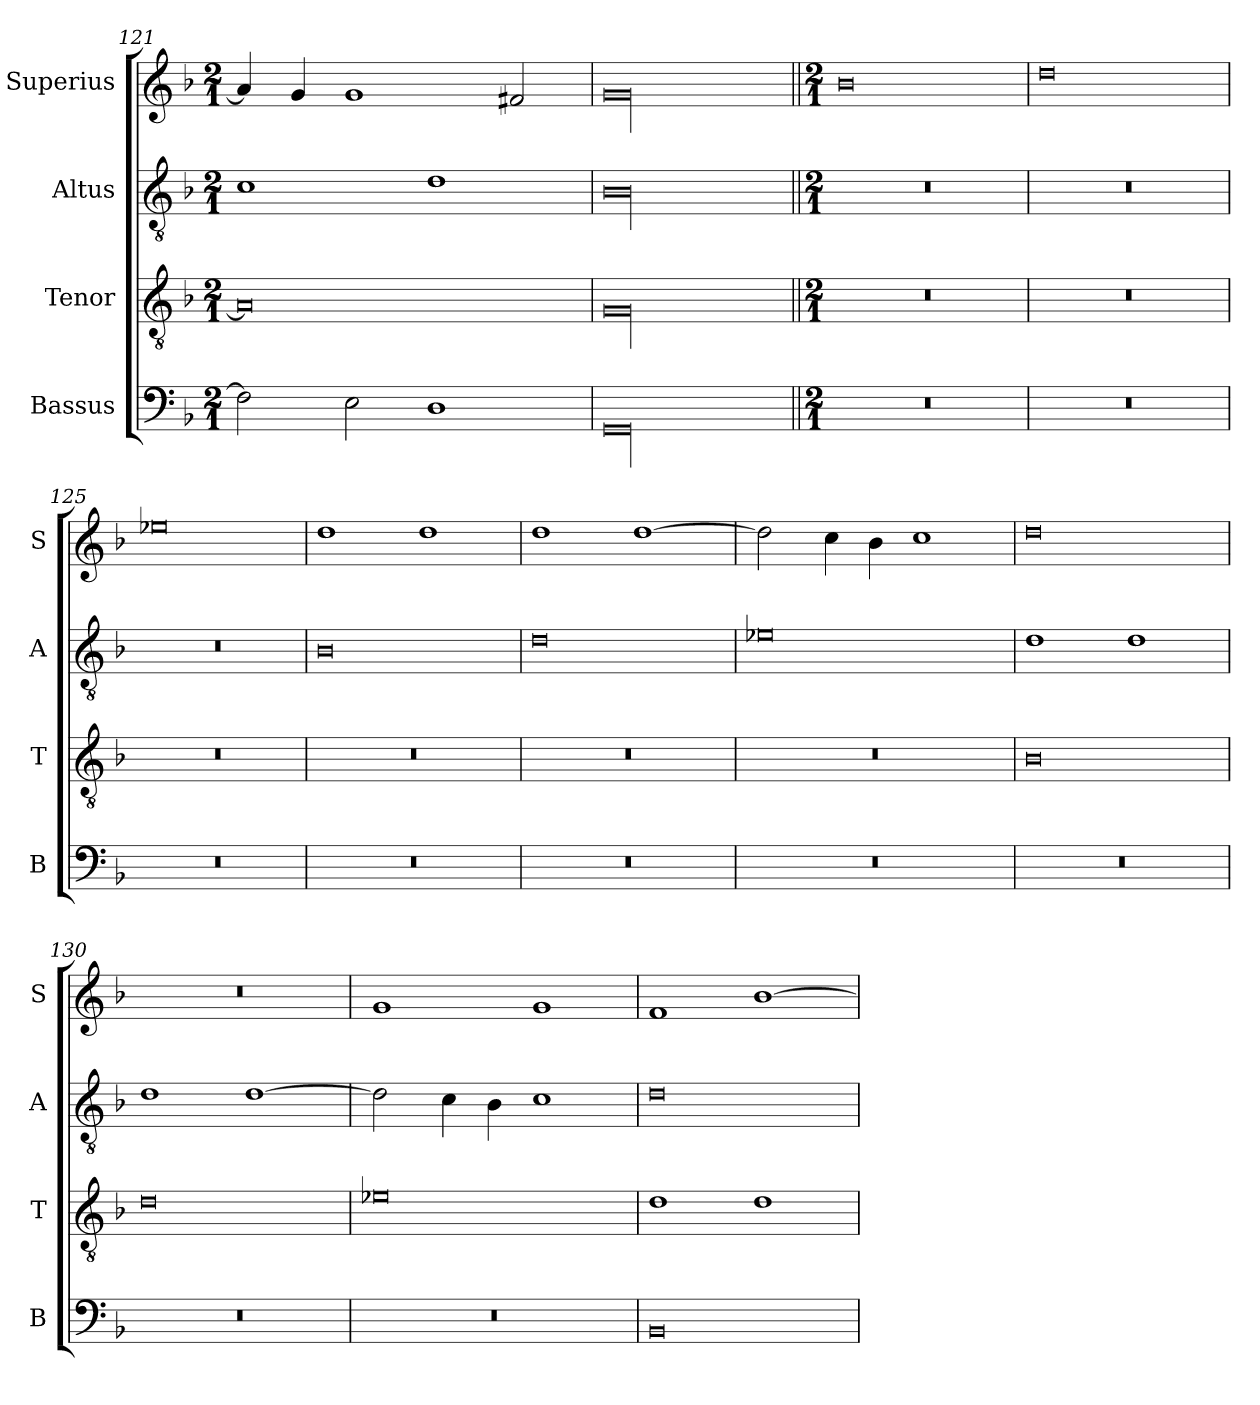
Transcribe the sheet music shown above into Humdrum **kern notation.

**kern	**kern	**kern	**kern
*part4	*part3	*part2	*part1
*staff4	*staff3	*staff2	*staff1
*I"Bassus	*I"Tenor	*I"Altus	*I"Superius
*I'B	*I'T	*I'A	*I'S
*clefF4	*clefGv2	*clefGv2	*clefG2
*k[b-]	*k[b-]	*k[b-]	*k[b-]
*M2/1	*M2/1	*M2/1	*M2/1
=121	=121	=121	=121
2F\]	0A]	1c	4a/]
.	.	.	4g/
2E\	.	.	1g
1D	.	1d	.
.	.	.	2f#X/
=122	=122	=122	=122
!LO:N:vis=000	!LO:N:vis=000	!LO:N:vis=000	!LO:N:vis=000
0GG	0G	0B-	0g
!!LO:LB:g=z
=123||	=123||	=123||	=123||
*M2/1	*M2/1	*M2/1	*M2/1
0r	0r	0r	0b-
=124	=124	=124	=124
0r	0r	0r	0dd
=125	=125	=125	=125
0r	0r	0r	0ee-X
=126	=126	=126	=126
0r	0r	0B-	1dd
.	.	.	1dd
=127	=127	=127	=127
0r	0r	0d	1dd
.	.	.	[1dd
=128	=128	=128	=128
0r	0r	0e-X	2dd\]
.	.	.	4cc\
.	.	.	4b-\
.	.	.	1cc
=129	=129	=129	=129
0r	0B-	1d	0dd
.	.	1d	.
=130	=130	=130	=130
0r	0d	1d	0r
.	.	[1d	.
=131	=131	=131	=131
0r	0e-X	2d\]	1g
.	.	4c\	.
.	.	4B-\	.
.	.	1c	1g
=132	=132	=132	=132
0BB-	1d	0d	1f
.	1d	.	[1b-
=	=	=	=
*-	*-	*-	*-
